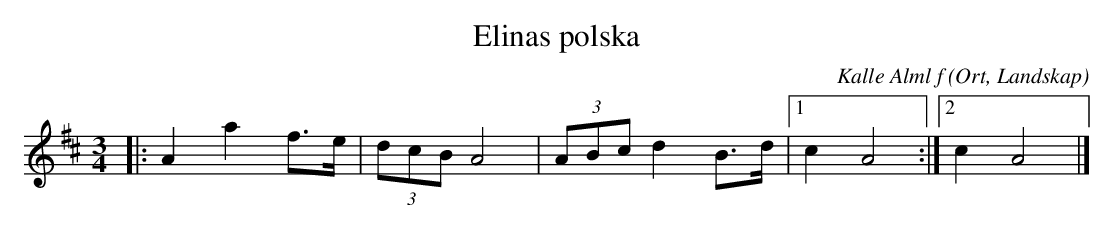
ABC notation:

X:1
T:Elinas polska
C:Kalle Alml f
O:Ort, Landskap
M:3/4
L:1/8
K:D
|: A2 a2 f>e | (3dcB A4 | (3ABc d2 B>d |1 c2 A4 :|2 c2 A4 |]
|:  :|
